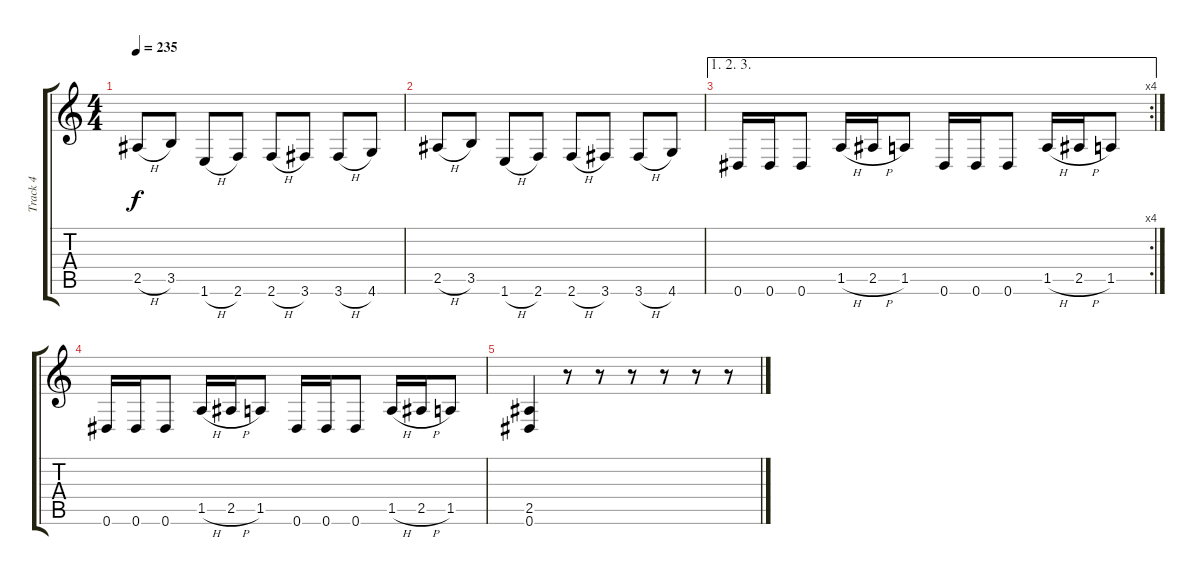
\track ("Track 4" "Track 4") {instrument overdrivenguitar}
\staff {score tabs}
\tuning (Eb4 Bb3 Gb3 Db3 Ab2 Eb2) {hide}
\ts (4 4)
\tempo 235
\clef g2
\ks c
2.5{h}.8{dy f} 3.5.8 1.6{h}.8 2.6.8 2.6{h}.8 3.6.8 3.6{h}.8 4.6.8 |
2.5{h}.8 3.5.8 1.6{h}.8 2.6.8 2.6{h}.8 3.6.8 3.6{h}.8 4.6.8 |
\ae (1 2 3)
\rc 4
0.6.16 0.6.16 0.6.8 1.5{h}.16 2.5{h}.16 1.5.8 0.6.16 0.6.16 0.6.8 1.5{h}.16 2.5{h}.16 1.5.8 |
0.6.16 0.6.16 0.6.8 1.5{h}.16 2.5{h}.16 1.5.8 0.6.16 0.6.16 0.6.8 1.5{h}.16 2.5{h}.16 1.5.8 |
(2.5 0.6).4 r.8 r.8 r.8 r.8 r.8 r.8
